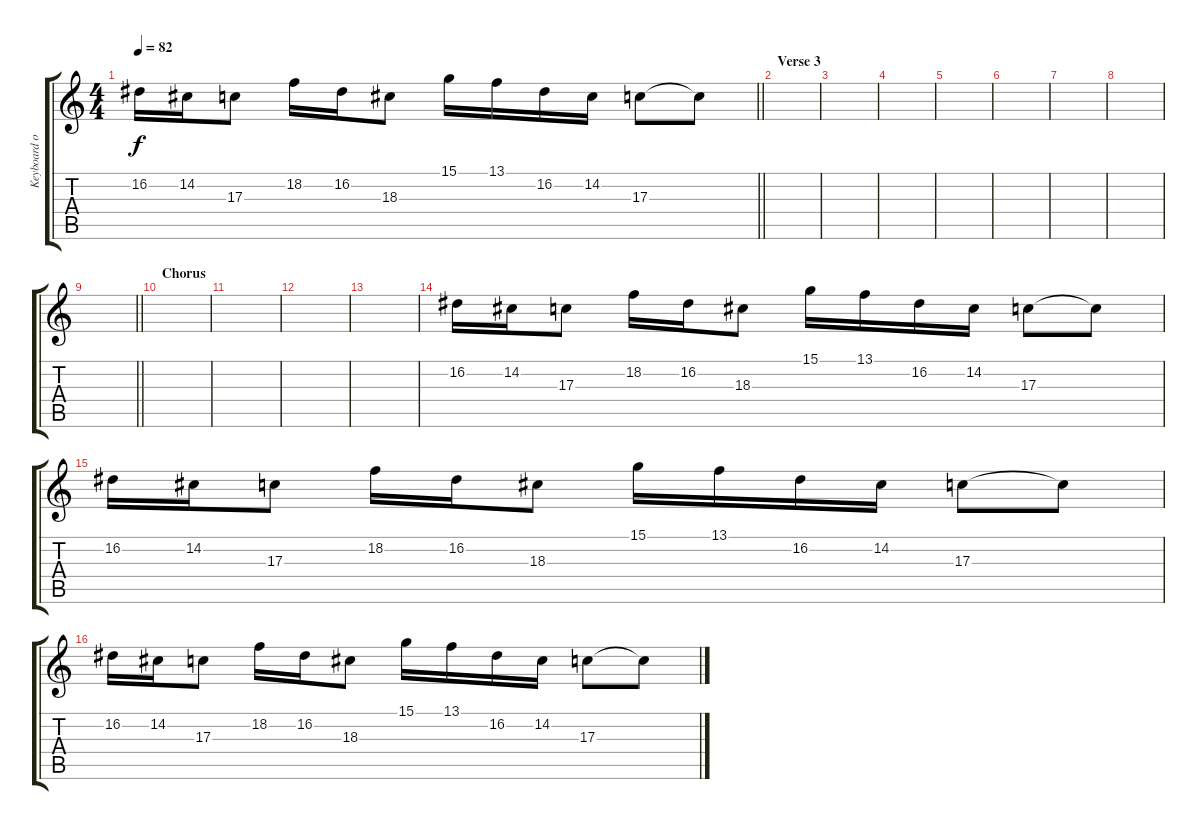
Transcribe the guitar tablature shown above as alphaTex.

\track ("Keyboard overdub" "Keyboard o") {instrument lead2sawtooth}
\staff {score tabs}
\tuning (E4 B3 G3 D3 A2 E2) {hide}
\ts (4 4)
\tempo 82
\clef g2
\barLineRight lightlight
\ks c
16.2.16{dy f balance 16} 14.2.16 17.3.8{balance 0} 18.2.16 16.2.16 18.3.8{balance 16} 15.1.16 13.1.16 16.2.16{balance 0} 14.2.16 17.3.8 17.3{t}.8{balance 16} |
\section ("" "Verse 3")
|
|
|
|
|
|
|
\barLineRight lightlight
|
\section ("" "Chorus")
|
|
|
|
16.2.16{balance 16} 14.2.16 17.3.8{balance 0} 18.2.16 16.2.16 18.3.8{balance 16} 15.1.16 13.1.16 16.2.16{balance 0} 14.2.16 17.3.8 17.3{t}.8{balance 16} |
16.2.16{balance 16} 14.2.16 17.3.8{balance 0} 18.2.16 16.2.16 18.3.8{balance 16} 15.1.16 13.1.16 16.2.16{balance 0} 14.2.16 17.3.8 17.3{t}.8{balance 16} |
16.2.16{balance 16} 14.2.16 17.3.8{balance 0} 18.2.16 16.2.16 18.3.8{balance 16} 15.1.16 13.1.16 16.2.16{balance 0} 14.2.16 17.3.8 17.3{t}.8{balance 16}
